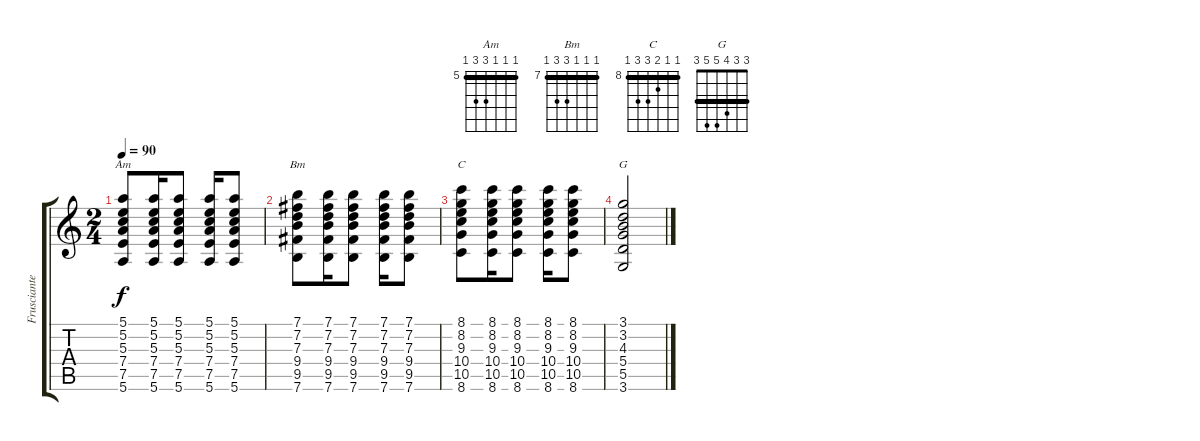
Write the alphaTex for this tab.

\track ("Frusciante " "Frusciante") {instrument electricguitarclean}
\staff {score tabs}
\tuning (E4 B3 G3 D3 A2 E2) {hide}
\chord ("Am" 5 5 5 7 7 5) {firstfret 5 barre 5}
\chord ("Bm" 7 7 7 9 9 7) {firstfret 7 barre 7}
\chord ("C" 8 8 9 10 10 8) {firstfret 8 barre 8}
\chord ("G" 3 3 4 5 5 3) {barre 3}
\ts (2 4)
\tempo 90
\clef g2
\ks c
(5.1 5.2 5.3 7.4 7.5 5.6).8{ch "Am" dy f} (5.1 5.2 5.3 7.4 7.5 5.6).16 (5.1 5.2 5.3 7.4 7.5 5.6).8 (5.1 5.2 5.3 7.4 7.5 5.6).16 (5.1 5.2 5.3 7.4 7.5 5.6).8 |
(7.1 7.2 7.3 9.4 9.5 7.6).8{ch "Bm"} (7.1 7.2 7.3 9.4 9.5 7.6).16 (7.1 7.2 7.3 9.4 9.5 7.6).8 (7.1 7.2 7.3 9.4 9.5 7.6).16 (7.1 7.2 7.3 9.4 9.5 7.6).8 |
(8.1 8.2 9.3 10.4 10.5 8.6).8{ch "C"} (8.1 8.2 9.3 10.4 10.5 8.6).16 (8.1 8.2 9.3 10.4 10.5 8.6).8 (8.1 8.2 9.3 10.4 10.5 8.6).16 (8.1 8.2 9.3 10.4 10.5 8.6).8 |
(3.1 3.2 4.3 5.4 5.5 3.6).2{ch "G"}
